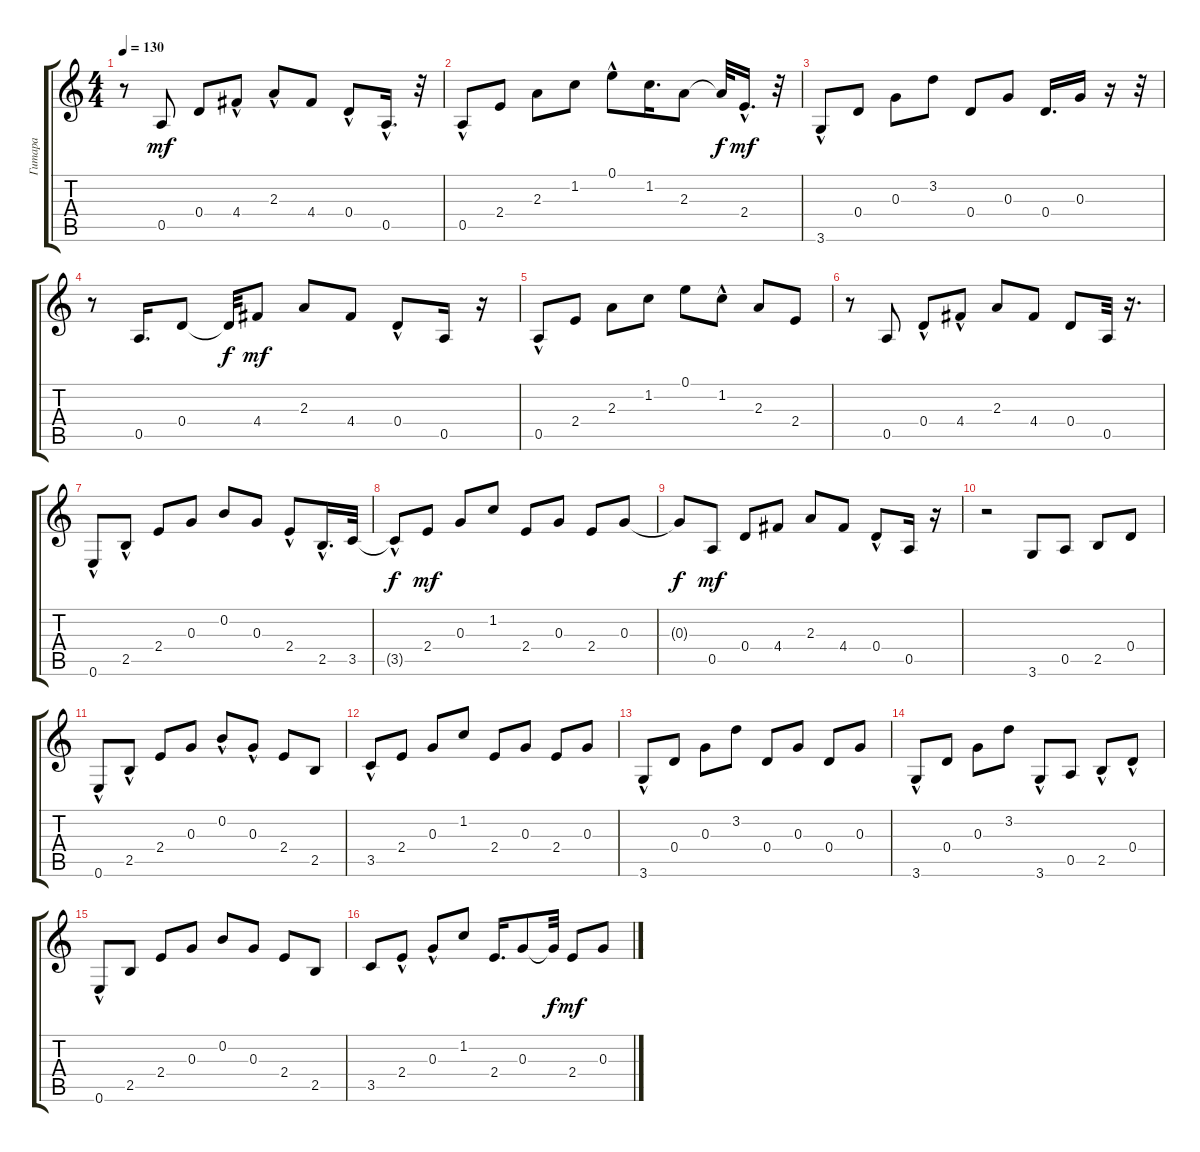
\track ("Гитара" "Гитара") {instrument acousticguitarsteel}
\staff {score tabs}
\tuning (E4 B3 G3 D3 A2 E2) {hide}
\ts (4 4)
\tempo 130
\clef g2
\ks c
r.8{dy mf} 0.5.8 0.4.8 4.4{hac}.8 2.3{hac}.8 4.4.8 0.4{hac}.8 0.5{hac}.16{d} r.32 |
0.5{hac}.8 2.4.8 2.3.8 1.2.8 0.1{hac}.8 1.2.16{d} 2.3.8 2.3{t}.32{dy f} 2.4{hac}.16{d dy mf} r.32 |
3.6{hac}.8 0.4.8 0.3.8 3.2.8 0.4.8 0.3.8 0.4.16{d} 0.3.16 r.16 r.32 |
r.8 0.5.16{d} 0.4.8 0.4{t}.32{dy f} 4.4.8{dy mf} 2.3.8 4.4.8 0.4{hac}.8 0.5.16 r.16 |
0.5{hac}.8 2.4.8 2.3.8 1.2.8 0.1.8 1.2{hac}.8 2.3.8 2.4.8 |
r.8 0.5.8 0.4{hac}.8 4.4{hac}.8 2.3.8 4.4.8 0.4.8 0.5.32 r.16{d} |
0.6{hac}.8 2.5{hac}.8 2.4.8 0.3.8 0.2.8 0.3.8 2.4{hac}.8 2.5{hac}.16{d} 3.5.32 |
3.5{hac t}.8{dy f} 2.4.8{dy mf} 0.3.8 1.2.8 2.4.8 0.3.8 2.4.8 0.3.8 |
0.3{t}.8{dy f} 0.5.8{dy mf} 0.4.8 4.4.8 2.3.8 4.4.8 0.4{hac}.8 0.5.16 r.16 |
r.2 3.6.8 0.5.8 2.5.8 0.4.8 |
0.6{hac}.8 2.5{hac}.8 2.4.8 0.3.8 0.2{hac}.8 0.3{hac}.8 2.4.8 2.5.8 |
3.5{hac}.8 2.4.8 0.3.8 1.2.8 2.4.8 0.3.8 2.4.8 0.3.8 |
3.6{hac}.8 0.4.8 0.3.8 3.2.8 0.4.8 0.3.8 0.4.8 0.3.8 |
3.6{hac}.8 0.4.8 0.3.8 3.2.8 3.6{hac}.8 0.5.8 2.5{hac}.8 0.4{hac}.8 |
0.6{hac}.8 2.5.8 2.4.8 0.3.8 0.2.8 0.3.8 2.4.8 2.5.8 |
3.5.8 2.4{hac}.8 0.3{hac}.8 1.2.8 2.4.16{d} 0.3.8 0.3{t}.32{dy f} 2.4.8{dy mf} 0.3.8
